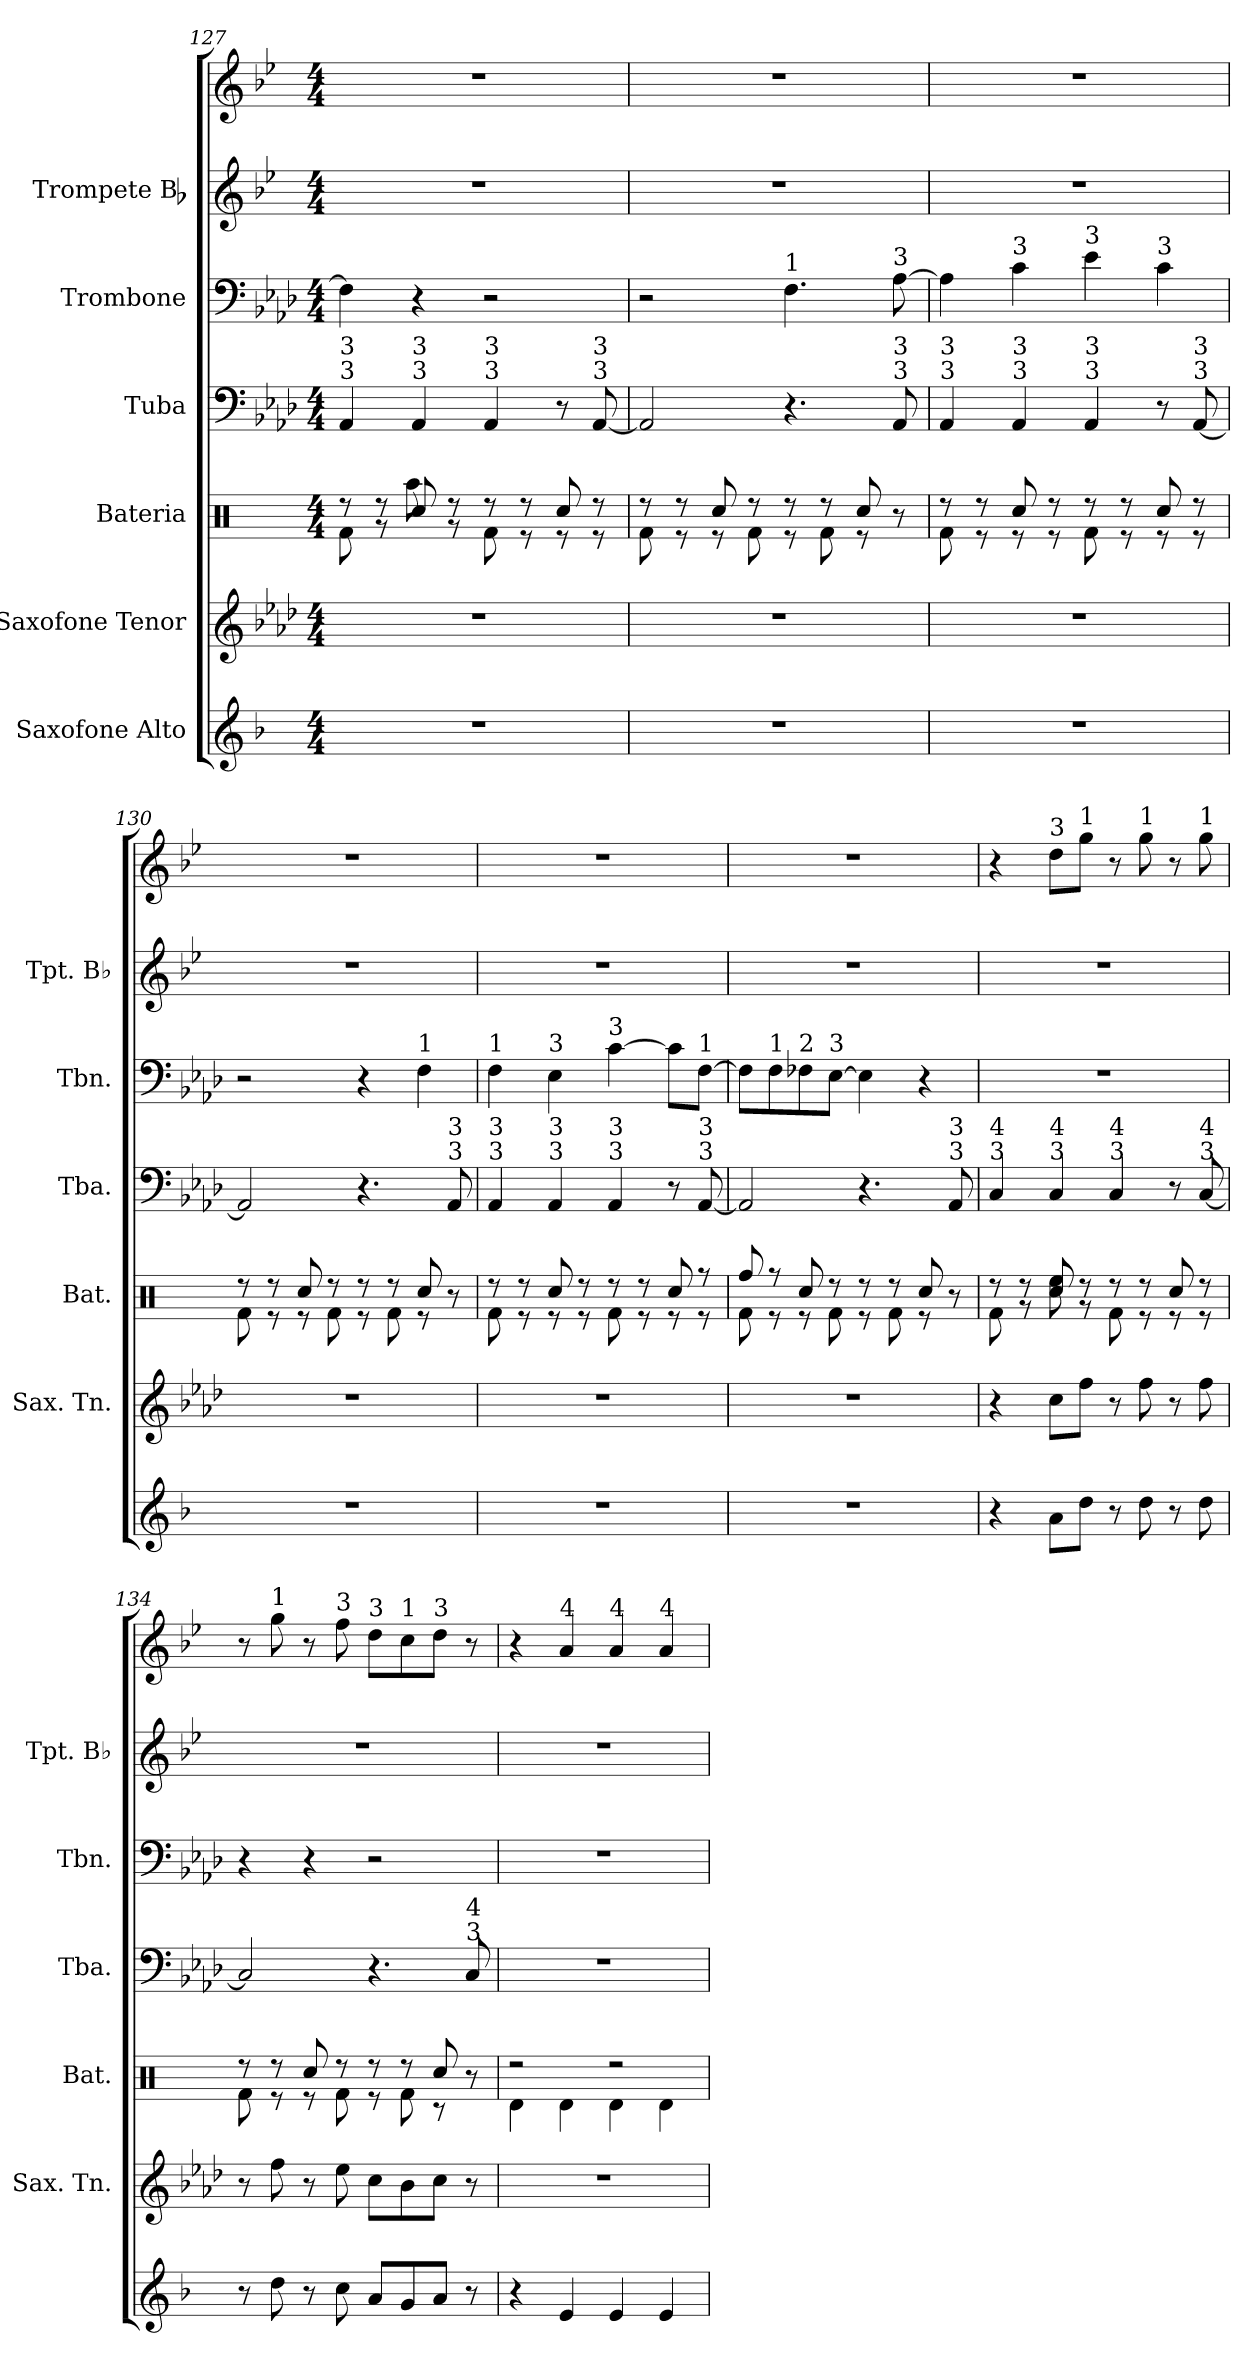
**kern	**kern	**kern	**kern	**kern	**kern	**kern
*part6	*part5	*part4	*part3	*part2	*part1	*part1
*staff7	*staff6	*staff5	*staff4	*staff3	*staff2	*staff1
*I"Saxofone Alto	*I"Saxofone Tenor	*I"Bateria	*I"Tuba	*I"Trombone	*I"Trompete Bb	*
*	*I'Sax. Tn.	*I'Bat.	*I'Tba.	*I'Tbn.	*I'Tpt. Bb	*
*clefG2	*clefG2	*clefX	*clefF4	*clefF4	*clefG2	*clefG2
*ITrd5c9	*ITrd8c14	*	*	*	*ITrd1c2	*ITrd1c2
*k[b-e-a-d-]	*k[b-e-a-d-]	*k[]	*k[b-e-a-d-]	*k[b-e-a-d-]	*k[b-e-a-d-]	*k[b-e-a-d-]
*M4/4	*M4/4	*M4/4	*M4/4	*M4/4	*M4/4	*M4/4
=127	=127	=127	=127	=127	=127	=127
*	*	*^	*	*	*	*
!	!	!	!	!LO:TX:a:t=3	!	!	!
!	!	!	!	!LO:TX:a:t=3	!	!	!
1r	1r	8r	8Rf\	4AA-/	4F\]	1r	1r
.	.	8r	8r	.	.	.	.
!	!	!	!	!LO:TX:a:t=3	!	!	!
!	!	!	!	!LO:TX:a:t=3	!	!	!
.	.	8Rcc/	8Raa\	4AA-/	4r	.	.
.	.	8r	8r	.	.	.	.
!	!	!	!	!LO:TX:a:t=3	!	!	!
!	!	!	!	!LO:TX:a:t=3	!	!	!
.	.	8r	8Rf\	4AA-/	2r	.	.
.	.	8r	8r	.	.	.	.
.	.	8Rcc/	8r	8r	.	.	.
!	!	!	!	!LO:TX:a:t=3	!	!	!
!	!	!	!	!LO:TX:a:t=3	!	!	!
.	.	8r	8r	[8AA-/	.	.	.
=128	=128	=128	=128	=128	=128	=128	=128
1r	1r	8r	8Rf\	2AA-/]	2r	1r	1r
.	.	8r	8r	.	.	.	.
.	.	8Rcc/	8r	.	.	.	.
.	.	8r	8Rf\	.	.	.	.
!	!	!	!	!	!LO:TX:a:t=1	!	!
.	.	8r	8r	4.r	4.F\	.	.
.	.	8r	8Rf\	.	.	.	.
.	.	8Rcc/	8r	.	.	.	.
!	!	!	!	!	!LO:TX:a:t=3	!	!
!	!	!	!	!LO:TX:a:t=3	!	!	!
!	!	!	!	!LO:TX:a:t=3	!	!	!
.	.	8ryy	8r	8AA-/	[8A-\	.	.
=129	=129	=129	=129	=129	=129	=129	=129
!	!	!	!	!LO:TX:a:t=3	!	!	!
!	!	!	!	!LO:TX:a:t=3	!	!	!
1r	1r	8r	8Rf\	4AA-/	4A-\]	1r	1r
.	.	8r	8r	.	.	.	.
!	!	!	!	!	!LO:TX:a:t=3	!	!
!	!	!	!	!LO:TX:a:t=3	!	!	!
!	!	!	!	!LO:TX:a:t=3	!	!	!
.	.	8Rcc/	8r	4AA-/	4c\	.	.
.	.	8r	8r	.	.	.	.
!	!	!	!	!	!LO:TX:a:t=3	!	!
!	!	!	!	!LO:TX:a:t=3	!	!	!
!	!	!	!	!LO:TX:a:t=3	!	!	!
.	.	8r	8Rf\	4AA-/	4e-\	.	.
.	.	8r	8r	.	.	.	.
!	!	!	!	!	!LO:TX:a:t=3	!	!
.	.	8Rcc/	8r	8r	4c\	.	.
!	!	!	!	!LO:TX:a:t=3	!	!	!
!	!	!	!	!LO:TX:a:t=3	!	!	!
.	.	8r	8r	[8AA-/	.	.	.
!!LO:PB:g=z
=130	=130	=130	=130	=130	=130	=130	=130
1r	1r	8r	8Rf\	2AA-/]	2r	1r	1r
.	.	8r	8r	.	.	.	.
.	.	8Rcc/	8r	.	.	.	.
.	.	8r	8Rf\	.	.	.	.
.	.	8r	8r	4.r	4r	.	.
.	.	8r	8Rf\	.	.	.	.
!	!	!	!	!	!LO:TX:a:t=1	!	!
.	.	8Rcc/	8r	.	4F\	.	.
!	!	!	!	!LO:TX:a:t=3	!	!	!
!	!	!	!	!LO:TX:a:t=3	!	!	!
.	.	8ryy	8r	8AA-/	.	.	.
=131	=131	=131	=131	=131	=131	=131	=131
!	!	!	!	!	!LO:TX:a:t=1	!	!
!	!	!	!	!LO:TX:a:t=3	!	!	!
!	!	!	!	!LO:TX:a:t=3	!	!	!
1r	1r	8r	8Rf\	4AA-/	4F\	1r	1r
.	.	8r	8r	.	.	.	.
!	!	!	!	!	!LO:TX:a:t=3	!	!
!	!	!	!	!LO:TX:a:t=3	!	!	!
!	!	!	!	!LO:TX:a:t=3	!	!	!
.	.	8Rcc/	8r	4AA-/	4E-\	.	.
.	.	8r	8r	.	.	.	.
!	!	!	!	!	!LO:TX:a:t=3	!	!
!	!	!	!	!LO:TX:a:t=3	!	!	!
!	!	!	!	!LO:TX:a:t=3	!	!	!
.	.	8r	8Rf\	4AA-/	[4c\	.	.
.	.	8r	8r	.	.	.	.
.	.	8Rcc/	8r	8r	8c\L]	.	.
!	!	!	!	!	!LO:TX:a:t=1	!	!
!	!	!	!	!LO:TX:a:t=3	!	!	!
!	!	!	!	!LO:TX:a:t=3	!	!	!
.	.	8r	8r	[8AA-/	[8F\J	.	.
=132	=132	=132	=132	=132	=132	=132	=132
1r	1r	8Rff/	8Rf\	2AA-/]	8F\L]	1r	1r
!	!	!	!	!	!LO:TX:a:t=1	!	!
.	.	8r	8r	.	8F\	.	.
!	!	!	!	!	!LO:TX:a:t=2	!	!
.	.	8Rcc/	8r	.	8F-X\	.	.
!	!	!	!	!	!LO:TX:a:t=3	!	!
.	.	8r	8Rf\	.	[8E-\J	.	.
.	.	8r	8r	4.r	4E-\]	.	.
.	.	8r	8Rf\	.	.	.	.
.	.	8Rcc/	8r	.	4r	.	.
!	!	!	!	!LO:TX:a:t=3	!	!	!
!	!	!	!	!LO:TX:a:t=3	!	!	!
.	.	8ryy	8r	8AA-/	.	.	.
!!LO:PB:g=z
=133	=133	=133	=133	=133	=133	=133	=133
!	!	!	!	!LO:TX:a:t=3	!	!	!
!	!	!	!	!LO:TX:a:t=4	!	!	!
4r	4r	8r	8Rf\	4C/	1r	1r	4r
.	.	8r	8r	.	.	.	.
!	!	!	!	!	!	!	!LO:TX:a:t=3
!	!	!	!	!LO:TX:a:t=3	!	!	!
!	!	!	!	!LO:TX:a:t=4	!	!	!
8c\L	8c\L	8Rcc/	8Ree\	4C/	.	.	8cc\L
!	!	!	!	!	!	!	!LO:TX:a:t=1
8f\J	8f\J	8r	8r	.	.	.	8ff\J
!	!	!	!	!LO:TX:a:t=3	!	!	!
!	!	!	!	!LO:TX:a:t=4	!	!	!
8r	8r	8r	8Rf\	4C/	.	.	8r
!	!	!	!	!	!	!	!LO:TX:a:t=1
8f\	8f\	8r	8r	.	.	.	8ff\
8r	8r	8Rcc/	8r	8r	.	.	8r
!	!	!	!	!	!	!	!LO:TX:a:t=1
!	!	!	!	!LO:TX:a:t=3	!	!	!
!	!	!	!	!LO:TX:a:t=4	!	!	!
8f\	8f\	8r	8r	[8C/	.	.	8ff\
=134	=134	=134	=134	=134	=134	=134	=134
8r	8r	8r	8Rf\	2C/]	4r	1r	8r
!	!	!	!	!	!	!	!LO:TX:a:t=1
8f\	8f\	8r	8r	.	.	.	8ff\
8r	8r	8Rcc/	8r	.	4r	.	8r
!	!	!	!	!	!	!	!LO:TX:a:t=3
8e-\	8e-\	8r	8Rf\	.	.	.	8ee-\
!	!	!	!	!	!	!	!LO:TX:a:t=3
8c/L	8c\L	8r	8r	4.r	2r	.	8cc\L
!	!	!	!	!	!	!	!LO:TX:a:t=1
8B-/	8B-\	8r	8Rf\	.	.	.	8b-\
!	!	!	!	!	!	!	!LO:TX:a:t=3
8c/J	8c\J	8Rcc/	8r	.	.	.	8cc\J
!	!	!	!	!LO:TX:a:t=3	!	!	!
!	!	!	!	!LO:TX:a:t=4	!	!	!
8r	8r	8ryy	8r	8C/	.	.	8r
=135	=135	=135	=135	=135	=135	=135	=135
4r	1r	2r	4Rd\	1r	1r	1r	4r
!	!	!	!	!	!	!	!LO:TX:a:t=4
4G/	.	.	4Rd\	.	.	.	4g/
!	!	!	!	!	!	!	!LO:TX:a:t=4
4G/	.	2r	4Rd\	.	.	.	4g/
!	!	!	!	!	!	!	!LO:TX:a:t=4
4G/	.	.	4Rd\	.	.	.	4g/
*	*	*v	*v	*	*	*	*
=	=	=	=	=	=	=
*-	*-	*-	*-	*-	*-	*-
